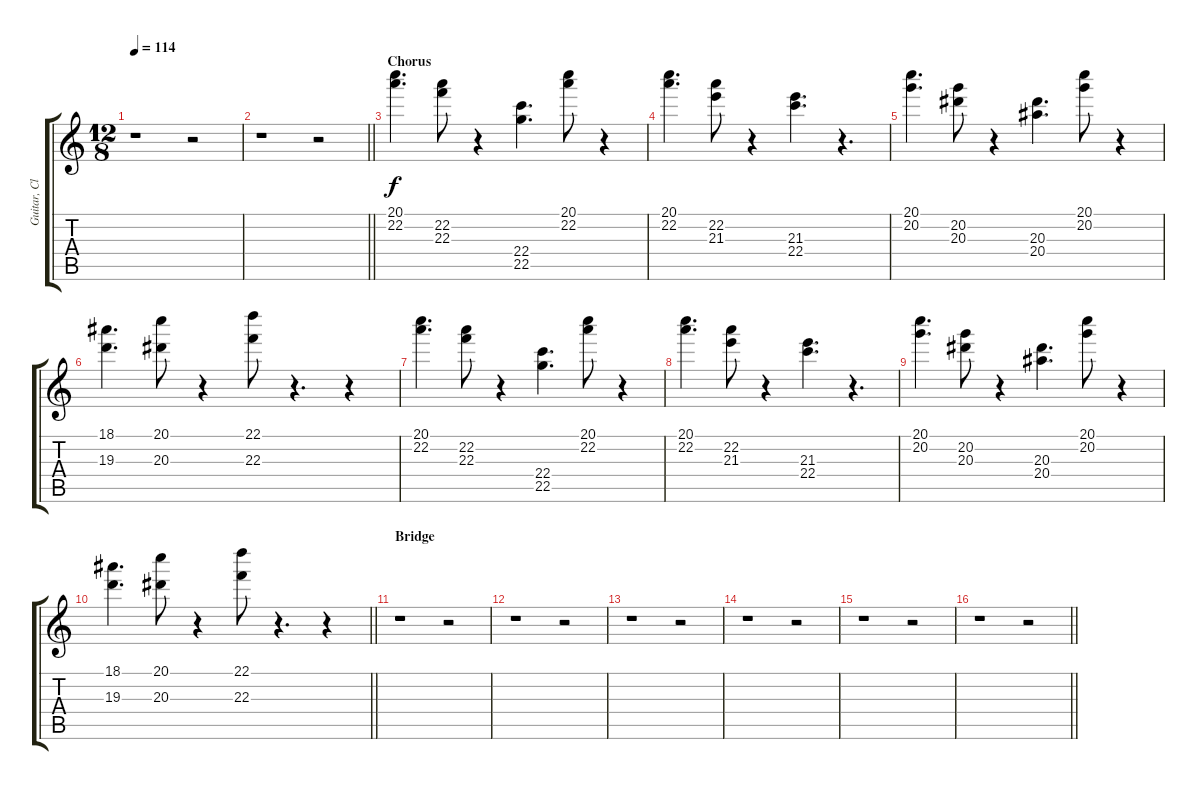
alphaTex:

\track ("Guitar, Clean 3" "Guitar, Cl") {instrument electricguitarclean}
\staff {score tabs}
\tuning (E4 B3 G3 D3 A2 E2) {hide}
\ts (12 8)
\tempo 114
\clef g2
\ks c
r.1{dy f} r.2 |
\barLineRight lightlight
r.1 r.2 |
\section ("" "Chorus")
(20.1 22.2).4{d} (22.2 22.3).8 r.4 (22.4 22.5).4{d} (20.1 22.2).8 r.4 |
(20.1 22.2).4{d} (22.2 21.3).8 r.4 (21.3 22.4).4{d} r.4{d} |
(20.1 20.2).4{d} (20.2 20.3).8 r.4 (20.3 20.4).4{d} (20.1 20.2).8 r.4 |
(18.1 19.3).4{d} (20.1 20.3).8 r.4 (22.1 22.3).8 r.4{d} r.4 |
(20.1 22.2).4{d} (22.2 22.3).8 r.4 (22.4 22.5).4{d} (20.1 22.2).8 r.4 |
(20.1 22.2).4{d} (22.2 21.3).8 r.4 (21.3 22.4).4{d} r.4{d} |
(20.1 20.2).4{d} (20.2 20.3).8 r.4 (20.3 20.4).4{d} (20.1 20.2).8 r.4 |
\barLineRight lightlight
(18.1 19.3).4{d} (20.1 20.3).8 r.4 (22.1 22.3).8 r.4{d} r.4 |
\section ("" "Bridge")
r.1 r.2 |
r.1 r.2 |
r.1 r.2 |
r.1 r.2 |
r.1 r.2 |
\barLineRight lightlight
r.1 r.2
